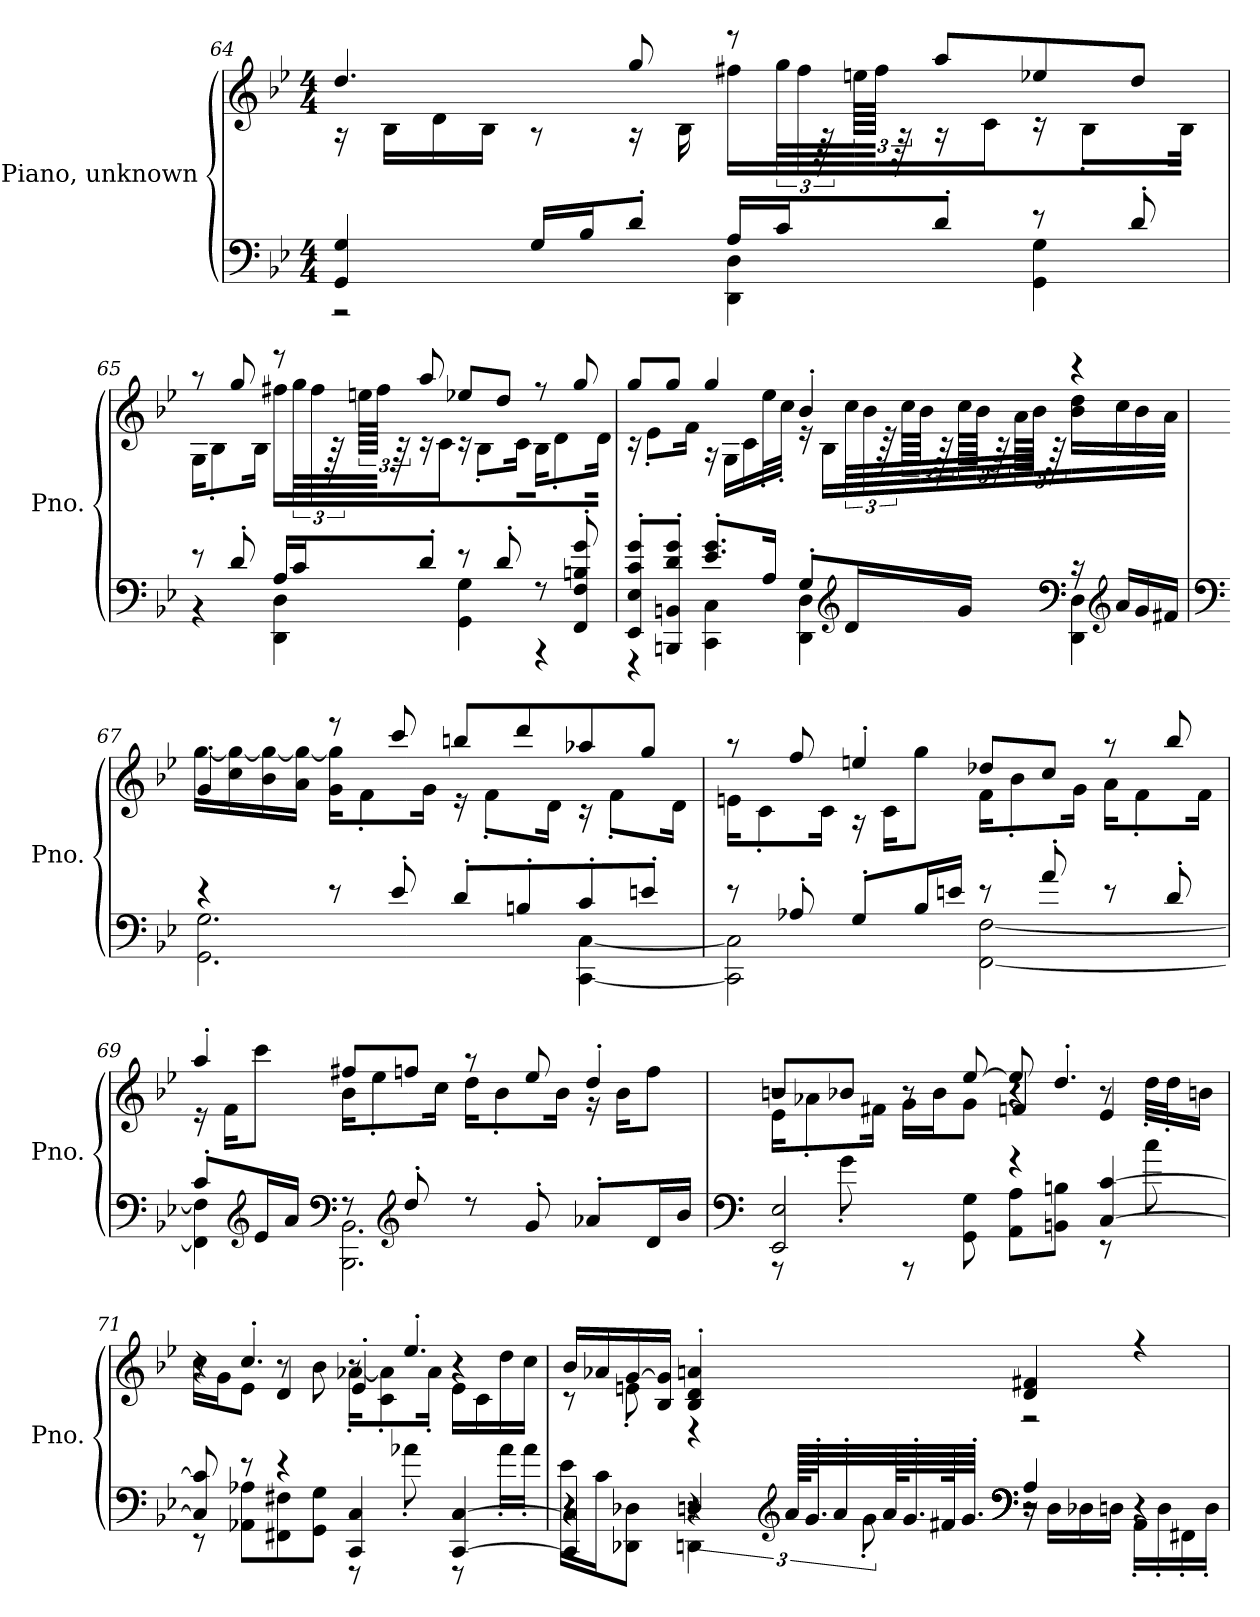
**kern	**kern
*part1	*part1
*staff2	*staff1
*I"Piano, unknown	*
*I'Pno.	*
!!LO:LB:g=z
*clefF4	*clefG2
*k[b-e-]	*k[b-e-]
*M4/4	*M4/4
=64	=64
*^	*^
4GG/ 4G/	2r	4.dd/	16r
.	.	.	16B-\LL
.	.	.	16d\
.	.	.	16B-\JJ
16G/LL	.	.	8r
16B-/J	.	.	.
8d'/J	.	8gg/	16r
.	.	.	16B-\
16A/LL	4DD\ 4D\	8r	16ff#X\LL
16c/J	.	.	96gg\LL
.	.	.	96ff#\JJJJ
.	.	.	96r
.	.	.	96een\LLLL
.	.	.	96ff#\JJJJ
.	.	.	96r
8d'/J	.	8aa/L	16r
.	.	.	16c\
8r	4GG\ 4G\	8ee-X/	16r
.	.	.	8B-'\L
8d'/	.	8dd/J	.
.	.	.	16B-\Jk
!!LO:LB:g=z	!!
=65	=65	=65	=65
8r	4r	8r	16G\KL
.	.	.	8B-'\
8d'/	.	8gg/	.
.	.	.	16B-\Jk
16A/LL	4DD\ 4D\	8r	16ff#X\LL
16c/J	.	.	96gg\LL
.	.	.	96ff#\JJJJ
.	.	.	96r
.	.	.	96een\LLLL
.	.	.	96ff#\JJJJ
.	.	.	96r
8d'/J	.	8aa/	16r
.	.	.	16c\
8r	4GG\ 4G\	8ee-X/L	16r
.	.	.	8B-'\L
8d'/	.	8dd/J	.
.	.	.	16c\Jk
8r	4r	8r	16B-\KL
.	.	.	8d'\
8FF/' 8F/' 8Bn/' 8g/'	.	8gg/	.
.	.	.	16d\Jk
!!LO:LB:g=z	!!
=66	=66	=66	=66
8EE-/' 8E-/' 8c/' 8g/'L	4r	8gg/L	16r
.	.	.	8e-'\L
8BBBn/' 8BBn/' 8d/' 8g/'J	.	8gg/J	.
.	.	.	16f\Jk
8.e-/' 8.g/'L	4CC\ 4C\	4gg/	16r
.	.	.	16G\LL
.	.	.	16c\
16A/Jk	.	.	32ee-'\L
.	.	.	32cc'\JJJ
8G'/L	4DD\ 4D\	4b-'/	16r
.	.	.	16B-\LL
*clefG2	*	*	*
16d/L	.	.	96cc\LL
.	.	.	96b-\JJJJ
.	.	.	96r
.	.	.	96cc\LLLL
.	.	.	96b-\JJJJ
.	.	.	96r
16g/JJ	.	.	96cc\LLLL
.	.	.	96b-\JJJJ
.	.	.	96r
.	.	.	96a\LLLL
.	.	.	96b-\JJJJ
.	.	.	96r
*clefF4	*	*	*
16r	4DD\ 4D\	4r	16b-\ 16dd\LL
*clefG2	*	*	*
16a/LL	.	.	16cc\
16g/	.	.	16b-\
16f#X/JJ	.	.	16a\JJ
!!LO:LB:g=z	!!
=67	=67	=67	=67
*clefF4	*	*	*
4r	2.GG\ 2.G\	4g'/	[16gg\LL
.	.	.	16cc\ 16gg\_
.	.	.	16b-\ 16gg\_
.	.	.	16a\ 16gg\_JJ
8r	.	8r	16g\ 16gg\]KL
.	.	.	8f'\
8e-'/	.	8ccc/	.
.	.	.	16g\Jk
8d'/L	.	8bbn/L	16r
.	.	.	8f'\L
8Bn'/	.	8ddd/	.
.	.	.	16d\Jk
8c'/	[4CC\ [4C\	8aa-X/	16r
.	.	.	8f'\L
8en'/J	.	8gg/J	.
.	.	.	16d\Jk
=68	=68	=68	=68
8r	2CC\] 2C\]	8r	16en\KL
.	.	.	8c'\
8A-X'/	.	8ff/	.
.	.	.	16c\Jk
8G'/L	.	4een'/	16r
.	.	.	16c\KL
16B-/L	.	.	8gg\J
16en/JJ	.	.	.
8r	[2FF\ [2F\	8dd-X/L	16f\KL
.	.	.	8b-'\
8a'/	.	8cc/J	.
.	.	.	16g\Jk
8r	.	8r	16a\KL
.	.	.	8f'\
8d'/	.	8bb-/	.
.	.	.	16f\Jk
!!LO:LB:g=z	!!
=69	=69	=69	=69
8c'/L	4FF\] 4F\]	4aa'/	16r
.	.	.	16f\KL
*clefG2	*	*	*
16e-/L	.	.	8ccc\J
16a/JJ	.	.	.
*clefF4	*	*	*
8r	2.BBB-\ 2.BB-\	8ff#X/L	16b-\KL
.	.	.	8ee-'\
*clefG2	*	*	*
8dd'/	.	8ffn/J	.
.	.	.	16cc\Jk
8r	.	8r	16dd\KL
.	.	.	8b-'\
8g'/	.	8ee-/	.
.	.	.	16b-\Jk
8a-X'/L	.	4dd'/	16r
.	.	.	16b-\KL
16d/L	.	.	8ff\J
16b-/JJ	.	.	.
*	*	*v	*v
=70	=70	=70
*clefF4	*	*
*	*	*^
*	*	*	*^
2EE-/ 2E-/	8r	8bn/L	16e-\KL	2r
.	.	.	8a-X'\	.
.	8g'\	8b-X/J	.	.
.	.	.	16f#X\Jk	.
.	8r	8r	16g\LL	.
.	.	.	16b-\J	.
.	8GG\ 8G\	[8ee-/	8g\J	.
4r	8AA\ 8A\L	8ee-/]	4r	4fn/
.	8BBn\ 8Bn\J	4.dd'/	.	.
[4C/ [4c/	8r	.	8r	4e-/
.	8cc\	.	32dd'\LLL	.
.	.	.	32dd'\J	.
.	.	.	16bn\JJ	.
!!LO:PB:g=z	!!	!!
=71	=71	=71	=71	=71
8C/] 8c/]	8r	8r	16cc\LL	4r
.	.	.	16g\J	.
8r	8AA-X\ 8A-X\L	4.cc'/	8e-\J	.
4r	8FF#X\ 8F#X\	.	8r	4d/
.	8GG\ 8G\J	.	8b-\	.
4CC/ 4C/	8r	8r	[16a-X'\KL	4e-'/
.	.	.	8c\' 8a-\]'	.
.	8a-X'\	4.ee-'/	.	.
.	.	.	16a-'\Jk	.
[4CC/ [4C/	8r	.	16e-\LL	4r
.	.	.	16c\	.
.	16a-'\LL	.	16dd\	.
.	16a-'\JJ	.	16cc\JJ	.
*	*	*	*v	*v
!!LO:LB:g=z
=72	=72	=72	=72
*^	*^	*	*
4CC/] 4C/]	16e-\LL	4r	4r	16b-/LL	8r
.	16c\J	.	.	16a-X/	.
.	8DD-X\ 8D-X\J	.	.	[16g/	8en'\
.	.	.	.	16B-/ 16g/]JJ	.
8r	6r	4Dn/	4DDn\	4B-/' 4d/' 4an/'	4r
*clefG2	*	*	*	*	*
128a/KLLLL	.	.	.	.	.
64.g'/J	.	.	.	.	.
32a'/	.	.	.	.	.
.	12g'\	.	.	.	.
128a/KL	.	.	.	.	.
64.g'/	.	.	.	.	.
128f#X/K	.	.	.	.	.
64.g'/JJJJ	.	.	.	.	.
*clefF4	*	*	*	*	*
4A/	16r	2r	2r	4d/ 4f#X/	2r
.	16D\LL	.	.	.	.
.	16D-X\	.	.	.	.
.	16Dn\JJ	.	.	.	.
4r	16AA'\LL	.	.	4r	.
.	16D'\	.	.	.	.
.	16FF#X'\	.	.	.	.
.	16D'\JJ	.	.	.	.
*v	*v	*v	*v	*	*
*	*v	*v
=	=
*-	*-
